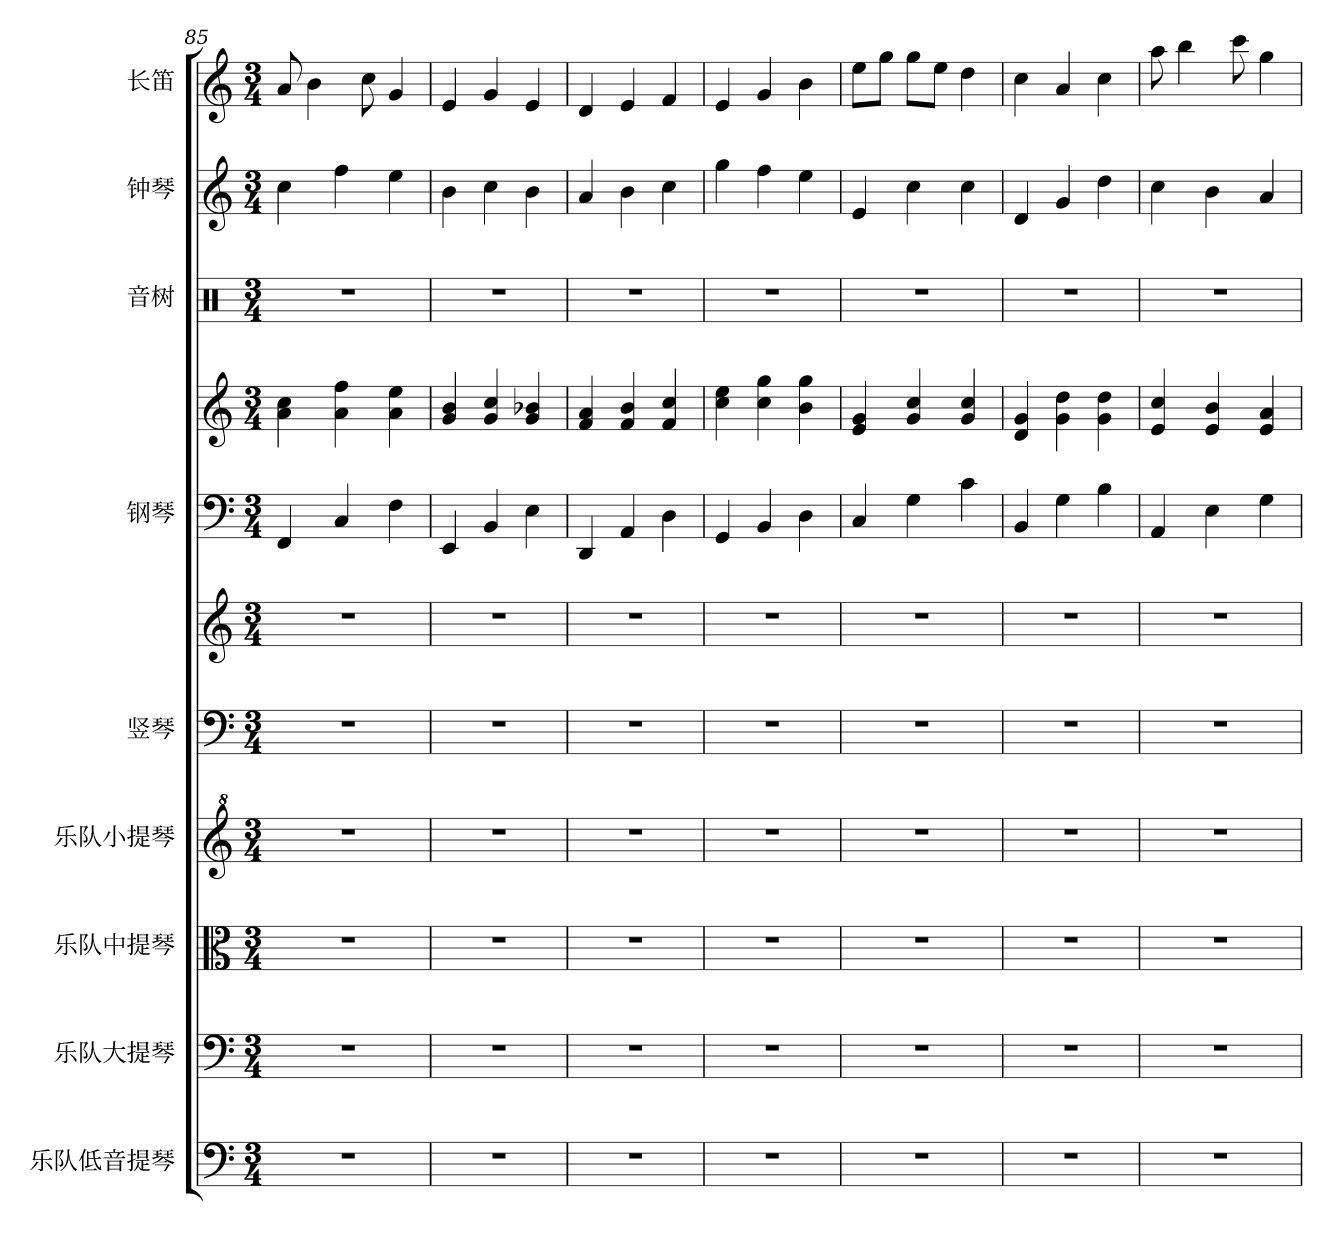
**kern	**kern	**kern	**kern	**kern	**kern	**kern	**kern	**kern	**kern	**kern
*part9	*part8	*part7	*part6	*part5	*part5	*part4	*part4	*part3	*part2	*part1
*staff11	*staff10	*staff9	*staff8	*staff7	*staff6	*staff5	*staff4	*staff3	*staff2	*staff1
*I"乐队低音提琴	*I"乐队大提琴	*I"乐队中提琴	*I"乐队小提琴	*I"竖琴	*	*I"钢琴	*	*I"音树	*I"钟琴	*I"长笛
!!LO:PB:g=z
*clefF4	*clefF4	*clefC3	*clefG^2	*clefF4	*clefG2	*clefF4	*clefG2	*clefX	*clefG2	*clefG2
*ITrd7c12	*	*	*	*	*	*	*	*	*ITrd-14c-24	*
*k[]	*k[]	*k[]	*k[]	*k[]	*k[]	*k[]	*k[]	*k[]	*k[]	*k[]
*M3/4	*M3/4	*M3/4	*M3/4	*M3/4	*M3/4	*M3/4	*M3/4	*M3/4	*M3/4	*M3/4
=85	=85	=85	=85	=85	=85	=85	=85	=85	=85	=85
2.r	2.r	2.r	2.r	2.r	2.r	4FF/	4a\ 4cc\	2.r	4cccc\	8a/
.	.	.	.	.	.	.	.	.	.	4b\
.	.	.	.	.	.	4C/	4a\ 4ff\	.	4ffff\	.
.	.	.	.	.	.	.	.	.	.	8cc\
.	.	.	.	.	.	4F\	4a\ 4ee\	.	4eeee\	4g/
=86	=86	=86	=86	=86	=86	=86	=86	=86	=86	=86
2.r	2.r	2.r	2.r	2.r	2.r	4EE/	4g/ 4b/	2.r	4bbb\	4e/
.	.	.	.	.	.	4BB/	4g/ 4cc/	.	4cccc\	4g/
.	.	.	.	.	.	4E\	4g/ 4b-X/	.	4bbb\	4e/
=87	=87	=87	=87	=87	=87	=87	=87	=87	=87	=87
2.r	2.r	2.r	2.r	2.r	2.r	4DD/	4f/ 4a/	2.r	4aaa/	4d/
.	.	.	.	.	.	4AA/	4f/ 4b/	.	4bbb\	4e/
.	.	.	.	.	.	4D\	4f/ 4cc/	.	4cccc\	4f/
=88	=88	=88	=88	=88	=88	=88	=88	=88	=88	=88
2.r	2.r	2.r	2.r	2.r	2.r	4GG/	4cc\ 4ee\	2.r	4gggg\	4e/
.	.	.	.	.	.	4BB/	4cc\ 4gg\	.	4ffff\	4g/
.	.	.	.	.	.	4D\	4b\ 4gg\	.	4eeee\	4b\
=89	=89	=89	=89	=89	=89	=89	=89	=89	=89	=89
2.r	2.r	2.r	2.r	2.r	2.r	4C/	4e/ 4g/	2.r	4eee/	8ee\L
.	.	.	.	.	.	.	.	.	.	8gg\J
.	.	.	.	.	.	4G\	4g/ 4cc/	.	4cccc\	8gg\L
.	.	.	.	.	.	.	.	.	.	8ee\J
.	.	.	.	.	.	4c\	4g/ 4cc/	.	4cccc\	4dd\
=90	=90	=90	=90	=90	=90	=90	=90	=90	=90	=90
2.r	2.r	2.r	2.r	2.r	2.r	4BB/	4d/ 4g/	2.r	4ddd/	4cc\
.	.	.	.	.	.	4G\	4g\ 4dd\	.	4ggg/	4a/
.	.	.	.	.	.	4B\	4g\ 4dd\	.	4dddd\	4cc\
=91	=91	=91	=91	=91	=91	=91	=91	=91	=91	=91
2.r	2.r	2.r	2.r	2.r	2.r	4AA/	4e/ 4cc/	2.r	4cccc\	8aa\
.	.	.	.	.	.	.	.	.	.	4bb\
.	.	.	.	.	.	4E\	4e/ 4b/	.	4bbb\	.
.	.	.	.	.	.	.	.	.	.	8ccc\
.	.	.	.	.	.	4G\	4e/ 4a/	.	4aaa/	4gg\
=	=	=	=	=	=	=	=	=	=	=
*-	*-	*-	*-	*-	*-	*-	*-	*-	*-	*-
